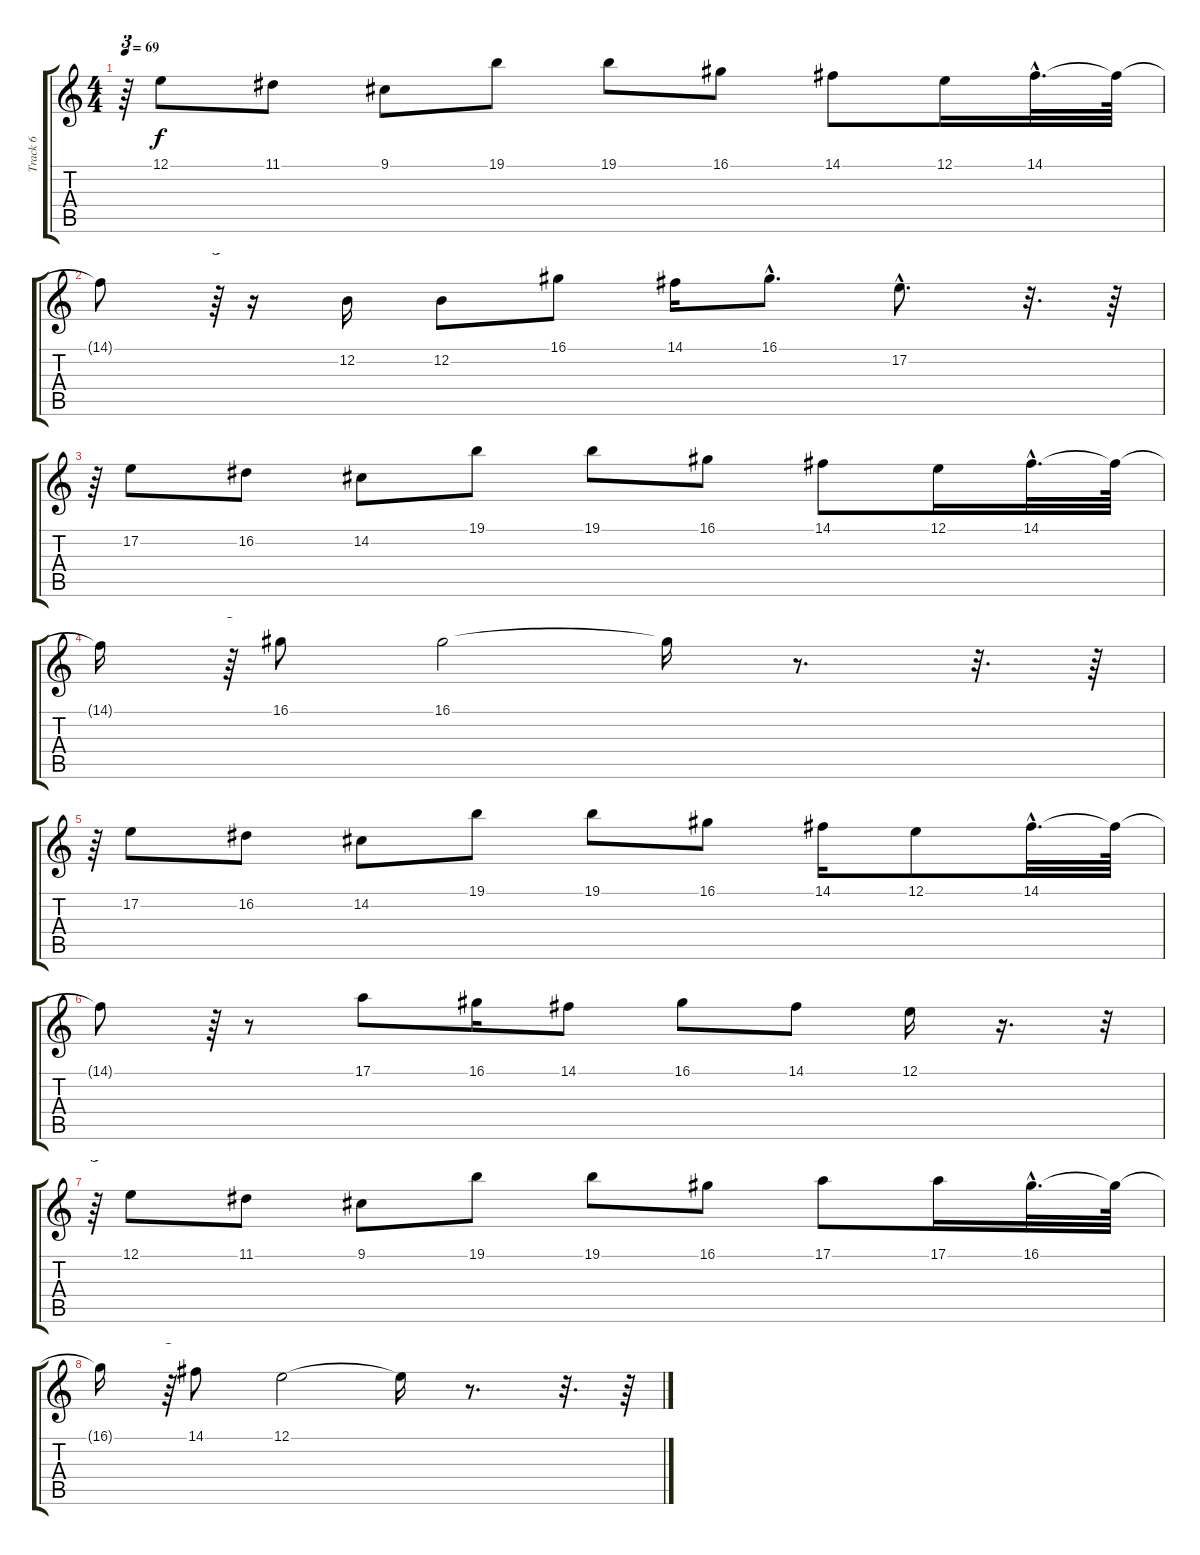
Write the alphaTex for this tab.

\track ("Track 6" "Track 6") {instrument synthvoice}
\staff {score tabs}
\tuning (E4 B3 G3 D3 A2 E2) {hide}
\ts (4 4)
\tempo 69
\clef g2
\ks c
r.64{tu (3 2) dy f instrument synthvoice} 12.1.8 11.1.8 9.1.8 19.1.8 19.1.8 16.1.8 14.1.8 12.1.16 14.1{hac}.32{d} 14.1{t}.64 |
14.1{t}.8 r.64{tu (3 2)} r.16 12.2.16 12.2.8 16.1.8 14.1.16 16.1{hac}.8{d} 17.2{hac}.8{d} r.32{d} r.64 |
r.64{tu (3 2)} 17.2.8 16.2.8 14.2.8 19.1.8 19.1.8 16.1.8 14.1.8 12.1.16 14.1{hac}.32{d} 14.1{t}.64 |
14.1{t}.16 r.64{tu (3 2)} 16.1.8 16.1.2 16.1{t}.16 r.8{d} r.32{d} r.64 |
r.64{tu (3 2)} 17.2.8 16.2.8 14.2.8 19.1.8 19.1.8 16.1.8 14.1.16 12.1.8 14.1{hac}.32{d} 14.1{t}.64 |
14.1{t}.8 r.64{tu (3 2)} r.8 17.1.8 16.1.16 14.1.8 16.1.8 14.1.8 12.1.16 r.16{d} r.32{tu (3 2)} |
r.64{tu (3 2)} 12.1.8 11.1.8 9.1.8 19.1.8 19.1.8 16.1.8 17.1.8 17.1.16 16.1{hac}.32{d} 16.1{t}.64 |
16.1{t}.16 r.64{tu (3 2)} 14.1.8 12.1.2 12.1{t}.16 r.8{d} r.32{d} r.64
